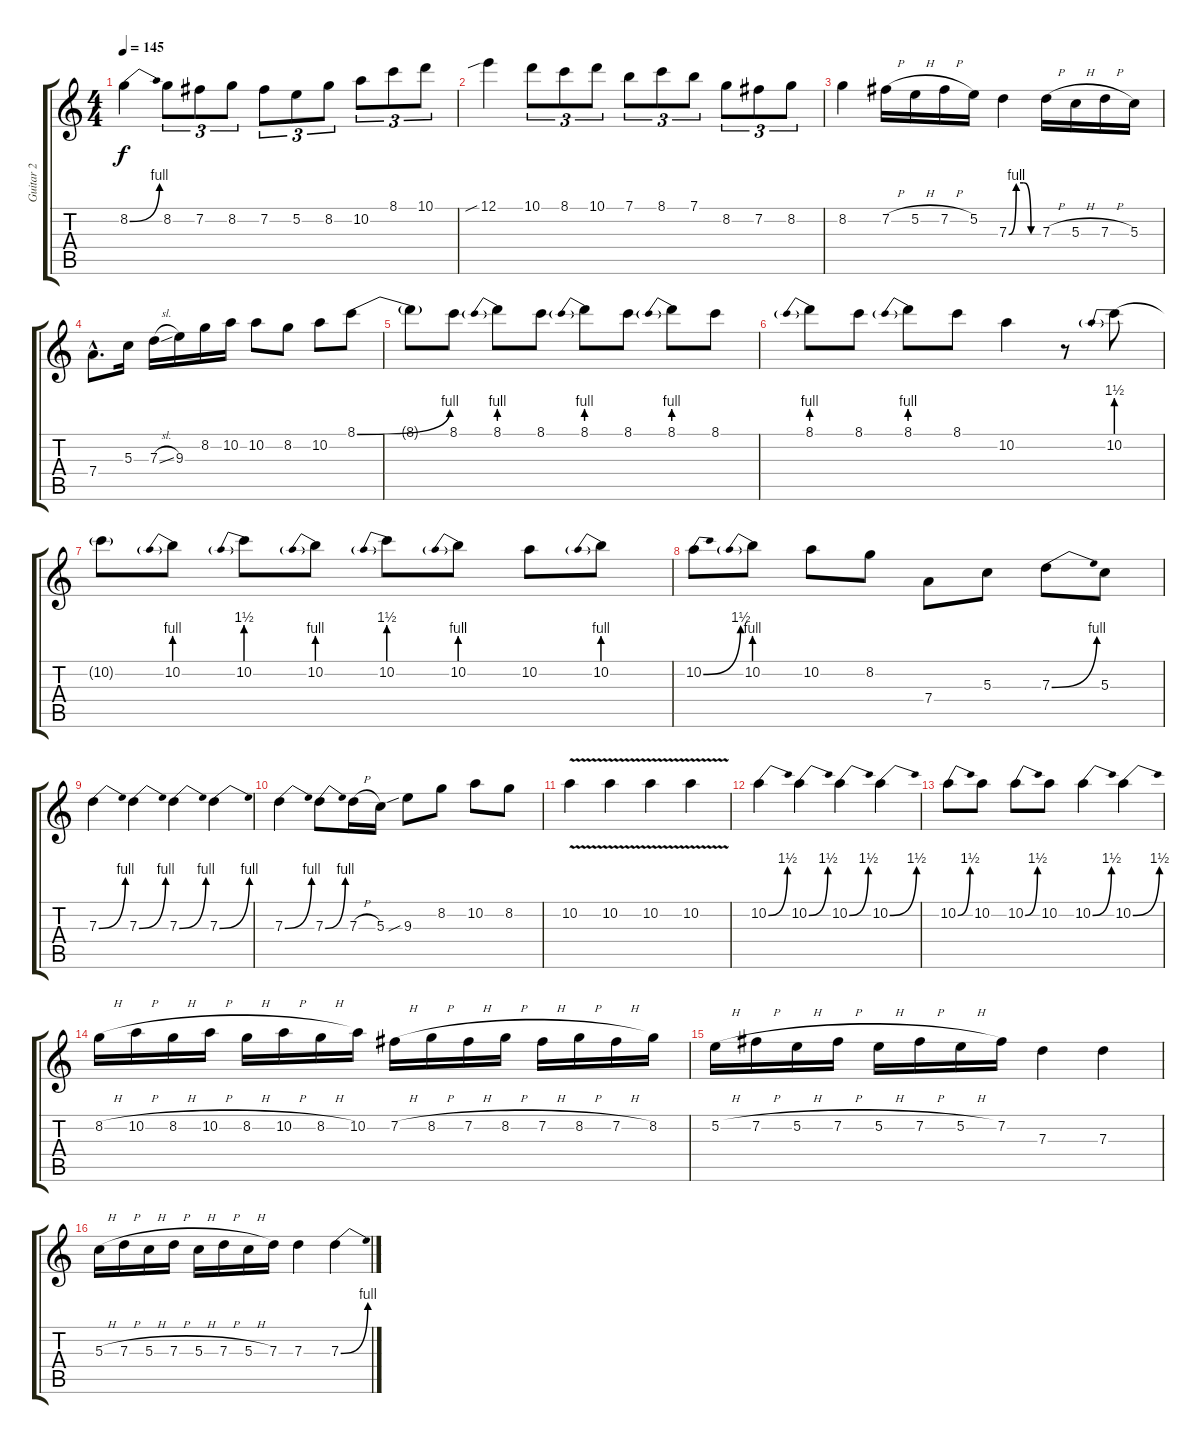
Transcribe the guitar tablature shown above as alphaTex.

\track ("Guitar 2" "Guitar 2") {instrument distortionguitar}
\staff {score tabs}
\tuning (E4 B3 G3 D3 A2 E2) {hide}
\ts (4 4)
\tempo 145
\clef g2
\ks c
8.2{be (bend 0 0 60 4)}.4{dy f} 8.2.8{tu (3 2)} 7.2.8{tu (3 2)} 8.2.8{tu (3 2)} 7.2.8{tu (3 2)} 5.2.8{tu (3 2)} 8.2.8{tu (3 2)} 10.2.8{tu (3 2)} 8.1.8{tu (3 2)} 10.1.8{tu (3 2)} |
12.1{sib}.4 10.1.8{tu (3 2)} 8.1.8{tu (3 2)} 10.1.8{tu (3 2)} 7.1.8{tu (3 2)} 8.1.8{tu (3 2)} 7.1.8{tu (3 2)} 8.2.8{tu (3 2)} 7.2.8{tu (3 2)} 8.2.8{tu (3 2)} |
8.2.4 7.2{h}.16 5.2{h}.16 7.2{h}.16 5.2.16 7.3{be (custom 0 0 15 4 30 4 45 0 60 0)}.4 7.3{h}.16 5.3{h}.16 7.3{h}.16 5.3.16 |
7.4{hac}.8{d} 5.3.16 7.3{sl}.16 9.3.16 8.2.16 10.2.16 10.2.8 8.2.8 10.2.8 8.1{be (bend 0 0 60 4)}.8 |
8.1{t}.8 8.1.8 8.1{be (prebend 0 4 60 4)}.8 8.1.8 8.1{be (prebend 0 4 60 4)}.8 8.1.8 8.1{be (prebend 0 4 60 4)}.8 8.1.8 |
8.1{be (prebend 0 4 60 4)}.8 8.1.8 8.1{be (prebend 0 4 60 4)}.8 8.1.8 10.2.4 r.8 10.2{be (prebend 0 6 60 6)}.8 |
10.2{t}.8 10.2{be (prebend 0 4 60 4)}.8 10.2{be (prebend 0 6 60 6)}.8 10.2{be (prebend 0 4 60 4)}.8 10.2{be (prebend 0 6 60 6)}.8 10.2{be (prebend 0 4 60 4)}.8 10.2.8 10.2{be (prebend 0 4 60 4)}.8 |
10.2{be (bend 0 0 60 6)}.8 10.2{be (prebend 0 4 60 4)}.8 10.2.8 8.2.8 7.4.8 5.3.8 7.3{be (bend 0 0 60 4)}.8 5.3.8 |
7.3{be (bend 0 0 60 4)}.4 7.3{be (bend 0 0 60 4)}.4 7.3{be (bend 0 0 60 4)}.4 7.3{be (bend 0 0 60 4)}.4 |
7.3{be (bend 0 0 60 4)}.4 7.3{be (bend 0 0 60 4)}.8 7.3{h}.16 5.3.16 9.3{sib}.8 8.2.8 10.2.8 8.2.8 |
10.2{v}.4 10.2{v}.4 10.2{v}.4 10.2{v}.4 |
10.2{be (bend 0 0 60 6)}.4 10.2{be (bend 0 0 60 6)}.4 10.2{be (bend 0 0 60 6)}.4 10.2{be (bend 0 0 60 6)}.4 |
10.2{be (bend 0 0 60 6)}.8 10.2.8 10.2{be (bend 0 0 60 6)}.8 10.2.8 10.2{be (bend 0 0 60 6)}.4 10.2{be (bend 0 0 60 6)}.4 |
8.2{h}.16 10.2{h}.16 8.2{h}.16 10.2{h}.16 8.2{h}.16 10.2{h}.16 8.2{h}.16 10.2.16 7.2{h}.16 8.2{h}.16 7.2{h}.16 8.2{h}.16 7.2{h}.16 8.2{h}.16 7.2{h}.16 8.2.16 |
5.2{h}.16 7.2{h}.16 5.2{h}.16 7.2{h}.16 5.2{h}.16 7.2{h}.16 5.2{h}.16 7.2.16 7.3.4 7.3.4 |
5.3{h}.16 7.3{h}.16 5.3{h}.16 7.3{h}.16 5.3{h}.16 7.3{h}.16 5.3{h}.16 7.3.16 7.3.4 7.3{be (bend 0 0 60 4)}.4
